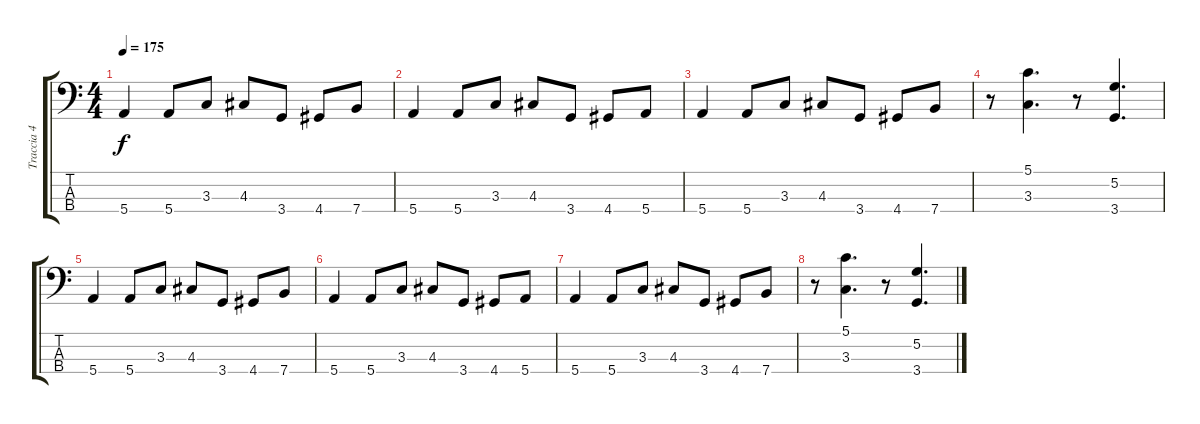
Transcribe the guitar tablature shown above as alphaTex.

\track ("Traccia 4" "Traccia 4") {instrument electricbasspick}
\staff {score tabs}
\tuning (G2 D2 A1 E1) {hide}
\ts (4 4)
\tempo 175
\clef f4
\ks c
5.4.4{dy f} 5.4.8 3.3.8 4.3.8 3.4.8 4.4.8 7.4.8 |
5.4.4 5.4.8 3.3.8 4.3.8 3.4.8 4.4.8 5.4.8 |
5.4.4 5.4.8 3.3.8 4.3.8 3.4.8 4.4.8 7.4.8 |
r.8 (5.1 3.3).4{d} r.8 (5.2 3.4).4{d} |
5.4.4 5.4.8 3.3.8 4.3.8 3.4.8 4.4.8 7.4.8 |
5.4.4 5.4.8 3.3.8 4.3.8 3.4.8 4.4.8 5.4.8 |
5.4.4 5.4.8 3.3.8 4.3.8 3.4.8 4.4.8 7.4.8 |
r.8 (5.1 3.3).4{d} r.8 (5.2 3.4).4{d}
